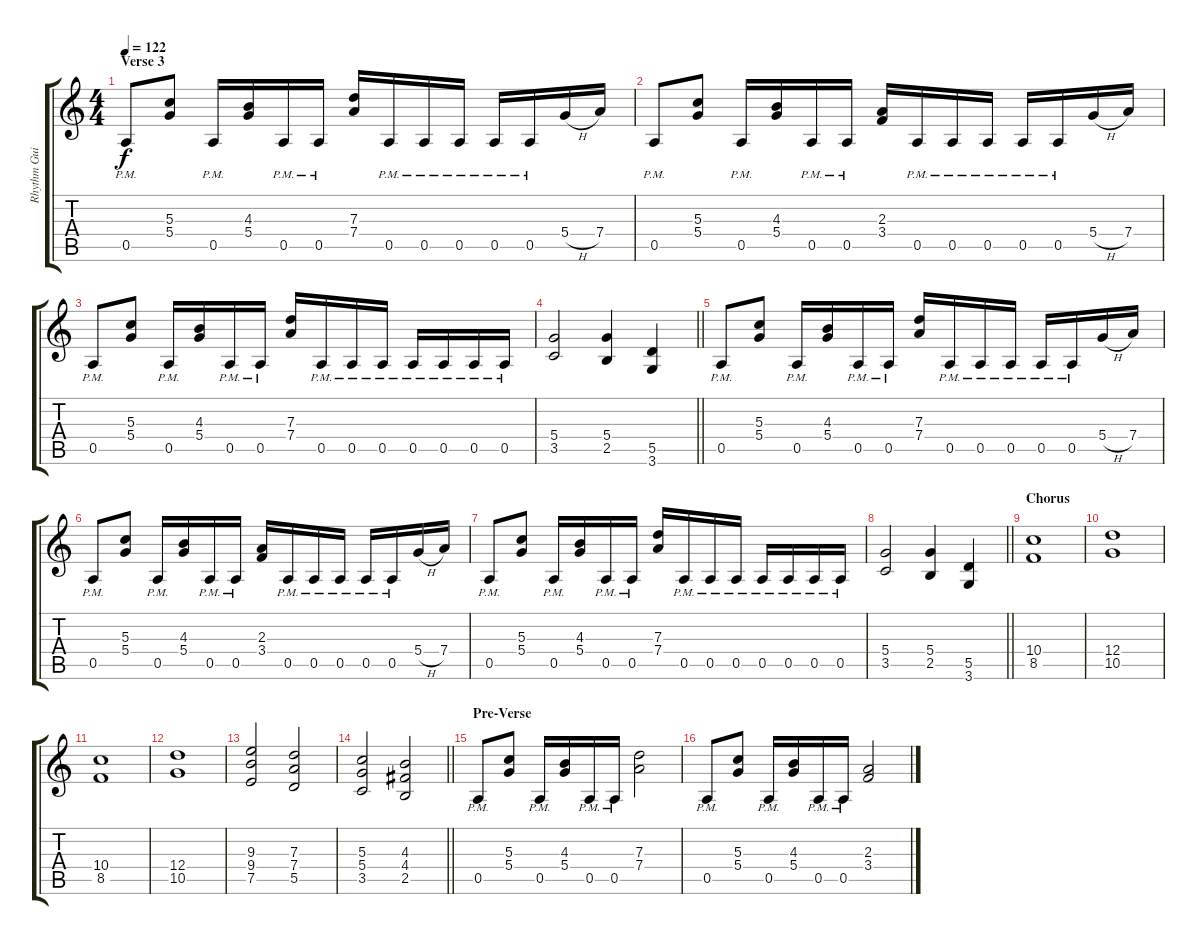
\track ("Rhythm Guitar" "Rhythm Gui") {instrument distortionguitar}
\staff {score tabs}
\tuning (E4 B3 G3 D3 A2 E2) {hide}
\ts (4 4)
\section ("" "Verse 3")
\tempo 122
\clef g2
\ks c
0.5{pm}.8{dy f} (5.3 5.4).8 0.5{pm}.16 (4.3 5.4).16 0.5{pm}.16 0.5{pm}.16 (7.3 7.4).16 0.5{pm}.16 0.5{pm}.16 0.5{pm}.16 0.5{pm}.16 0.5{pm}.16 5.4{h}.16 7.4.16 |
0.5{pm}.8 (5.3 5.4).8 0.5{pm}.16 (4.3 5.4).16 0.5{pm}.16 0.5{pm}.16 (2.3 3.4).16 0.5{pm}.16 0.5{pm}.16 0.5{pm}.16 0.5{pm}.16 0.5{pm}.16 5.4{h}.16 7.4.16 |
0.5{pm}.8 (5.3 5.4).8 0.5{pm}.16 (4.3 5.4).16 0.5{pm}.16 0.5{pm}.16 (7.3 7.4).16 0.5{pm}.16 0.5{pm}.16 0.5{pm}.16 0.5{pm}.16 0.5{pm}.16 0.5{pm}.16 0.5{pm}.16 |
\barLineRight lightlight
(5.4 3.5).2 (5.4 2.5).4 (5.5 3.6).4 |
0.5{pm}.8 (5.3 5.4).8 0.5{pm}.16 (4.3 5.4).16 0.5{pm}.16 0.5{pm}.16 (7.3 7.4).16 0.5{pm}.16 0.5{pm}.16 0.5{pm}.16 0.5{pm}.16 0.5{pm}.16 5.4{h}.16 7.4.16 |
0.5{pm}.8 (5.3 5.4).8 0.5{pm}.16 (4.3 5.4).16 0.5{pm}.16 0.5{pm}.16 (2.3 3.4).16 0.5{pm}.16 0.5{pm}.16 0.5{pm}.16 0.5{pm}.16 0.5{pm}.16 5.4{h}.16 7.4.16 |
0.5{pm}.8 (5.3 5.4).8 0.5{pm}.16 (4.3 5.4).16 0.5{pm}.16 0.5{pm}.16 (7.3 7.4).16 0.5{pm}.16 0.5{pm}.16 0.5{pm}.16 0.5{pm}.16 0.5{pm}.16 0.5{pm}.16 0.5{pm}.16 |
\barLineRight lightlight
(5.4 3.5).2 (5.4 2.5).4 (5.5 3.6).4 |
\section ("" "Chorus")
(10.4 8.5).1 |
(12.4 10.5).1 |
(10.4 8.5).1 |
(12.4 10.5).1 |
(9.3 9.4 7.5).2 (7.3 7.4 5.5).2 |
\barLineRight lightlight
(5.3 5.4 3.5).2 (4.3 4.4 2.5).2 |
\section ("" "Pre-Verse")
0.5{pm}.8 (5.3 5.4).8 0.5{pm}.16 (4.3 5.4).16 0.5{pm}.16 0.5{pm}.16 (7.3 7.4).2 |
0.5{pm}.8 (5.3 5.4).8 0.5{pm}.16 (4.3 5.4).16 0.5{pm}.16 0.5{pm}.16 (2.3 3.4).2
